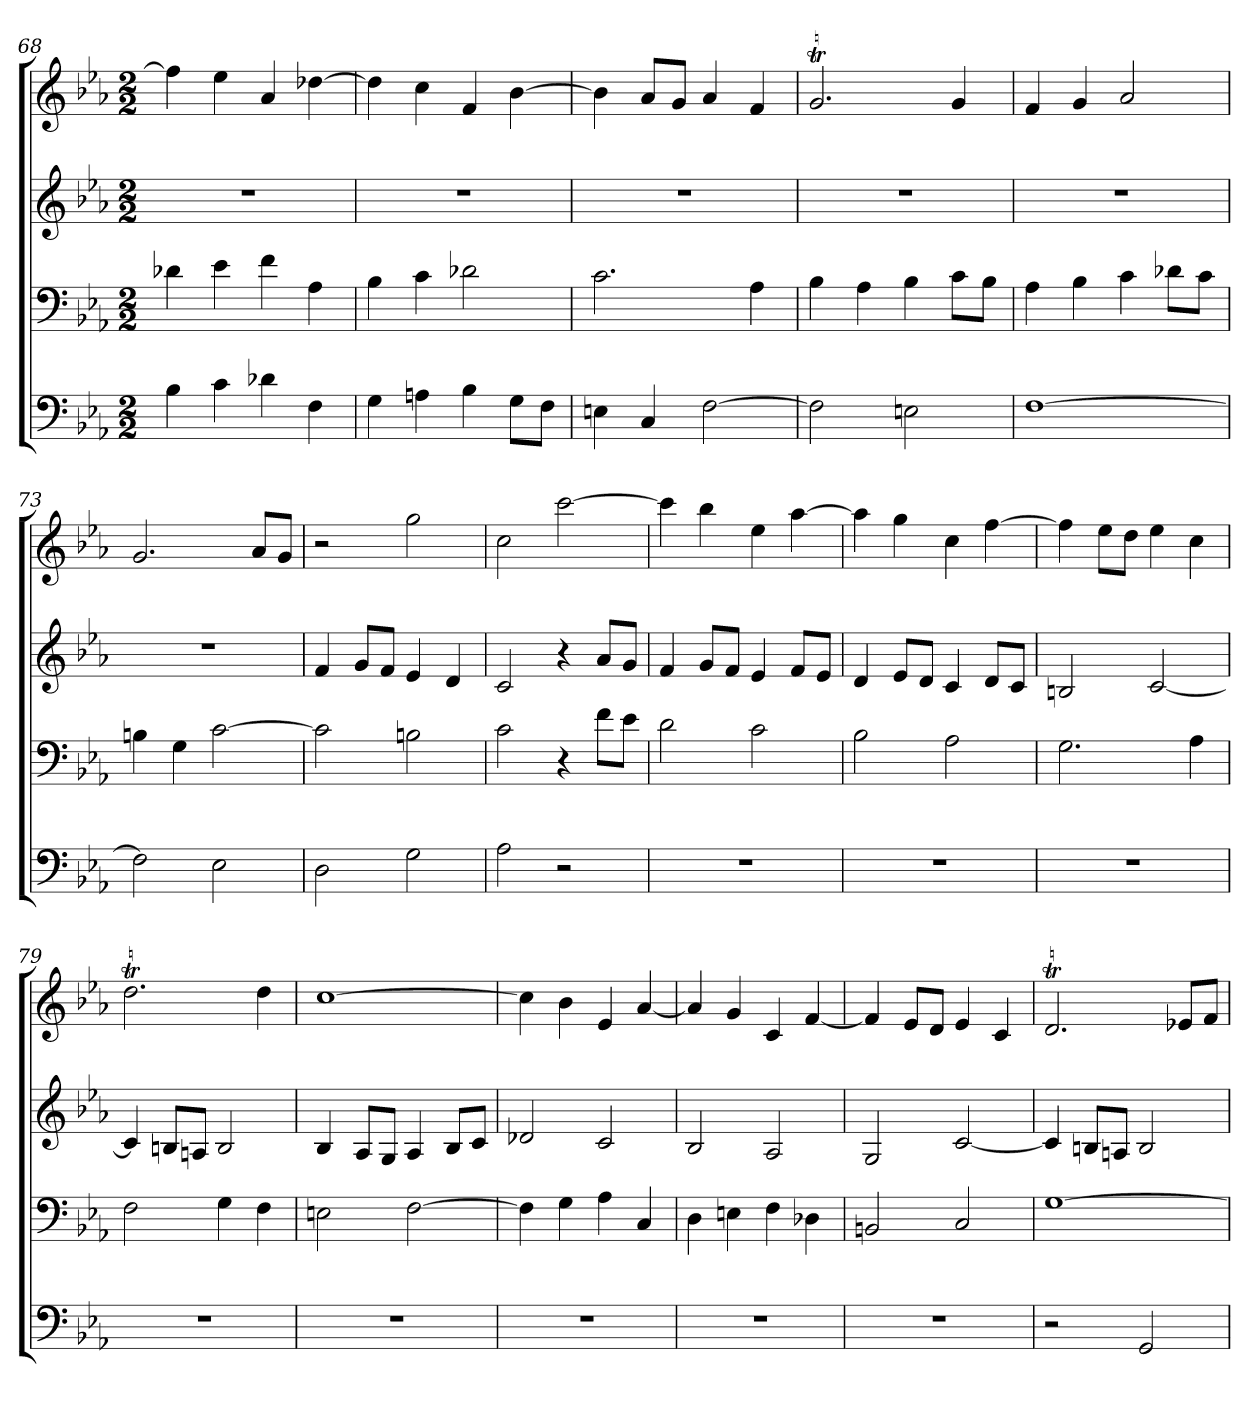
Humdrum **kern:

**kern	**kern	**kern	**kern
*part4	*part3	*part2	*part1
*staff4	*staff3	*staff2	*staff1
*k[b-e-a-]	*k[b-e-a-]	*k[b-e-a-]	*k[b-e-a-]
*M2/2	*M2/2	*M2/2	*M2/2
=68	=68	=68	=68
4B-	4d-X	1r	4ff]
4c	4e-	.	4ee-
4d-X	4f	.	4a-
4F	4A-	.	[4dd-X
=69	=69	=69	=69
4G	4B-	1r	4dd-]
4An	4c	.	4cc
4B-	2d-X	.	4f
8GL	.	.	[4b-
8FJ	.	.	.
=70	=70	=70	=70
4En	2.c	1r	4b-]
4C	.	.	8a-L
.	.	.	8gJ
[2F	.	.	4a-
.	4A-	.	4f
=71	=71	=71	=71
2F]	4B-	1r	2.gT
.	4A-	.	.
2En	4B-	.	.
.	8cL	.	4g
.	8B-J	.	.
=72	=72	=72	=72
[1F	4A-	1r	4f
.	4B-	.	4g
.	4c	.	2a-
.	8d-XL	.	.
.	8cJ	.	.
=73	=73	=73	=73
2F]	4Bn	1r	2.g
.	4G	.	.
2E-	[2c	.	.
.	.	.	8a-L
.	.	.	8gJ
=74	=74	=74	=74
2D	2c]	4f	2r
.	.	8gL	.
.	.	8fJ	.
2G	2Bn	4e-	2gg
.	.	4d	.
=75	=75	=75	=75
2A-	2c	2c	2cc
2r	4r	4r	[2ccc
.	8fL	8a-L	.
.	8e-J	8gJ	.
=76	=76	=76	=76
1r	2d	4f	4ccc]
.	.	8gL	4bb-
.	.	8fJ	.
.	2c	4e-	4ee-
.	.	8fL	[4aa-
.	.	8e-J	.
=77	=77	=77	=77
1r	2B-	4d	4aa-]
.	.	8e-L	4gg
.	.	8dJ	.
.	2A-	4c	4cc
.	.	8dL	[4ff
.	.	8cJ	.
=78	=78	=78	=78
1r	2.G	2Bn	4ff]
.	.	.	8ee-L
.	.	.	8ddJ
.	.	[2c	4ee-
.	4A-	.	4cc
=79	=79	=79	=79
1r	2F	4c]	2.ddT
.	.	8BnL	.
.	.	8AnJ	.
.	4G	2B	.
.	4F	.	4dd
=80	=80	=80	=80
1r	2En	4B-	[1cc
.	.	8A-L	.
.	.	8GJ	.
.	[2F	4A-	.
.	.	8B-L	.
.	.	8cJ	.
=81	=81	=81	=81
1r	4F]	2d-X	4cc]
.	4G	.	4b-
.	4A-	2c	4e-
.	4C	.	[4a-
=82	=82	=82	=82
1r	4D	2B-	4a-]
.	4En	.	4g
.	4F	2A-	4c
.	4D-X	.	[4f
=83	=83	=83	=83
1r	2BBn	2G	4f]
.	.	.	8e-L
.	.	.	8dJ
.	2C	[2c	4e-
.	.	.	4c
=84	=84	=84	=84
2r	[1G	4c]	2.dT
.	.	8BnL	.
.	.	8AnJ	.
2GG	.	2B	.
.	.	.	8e-XL
.	.	.	8fJ
=	=	=	=
*-	*-	*-	*-
